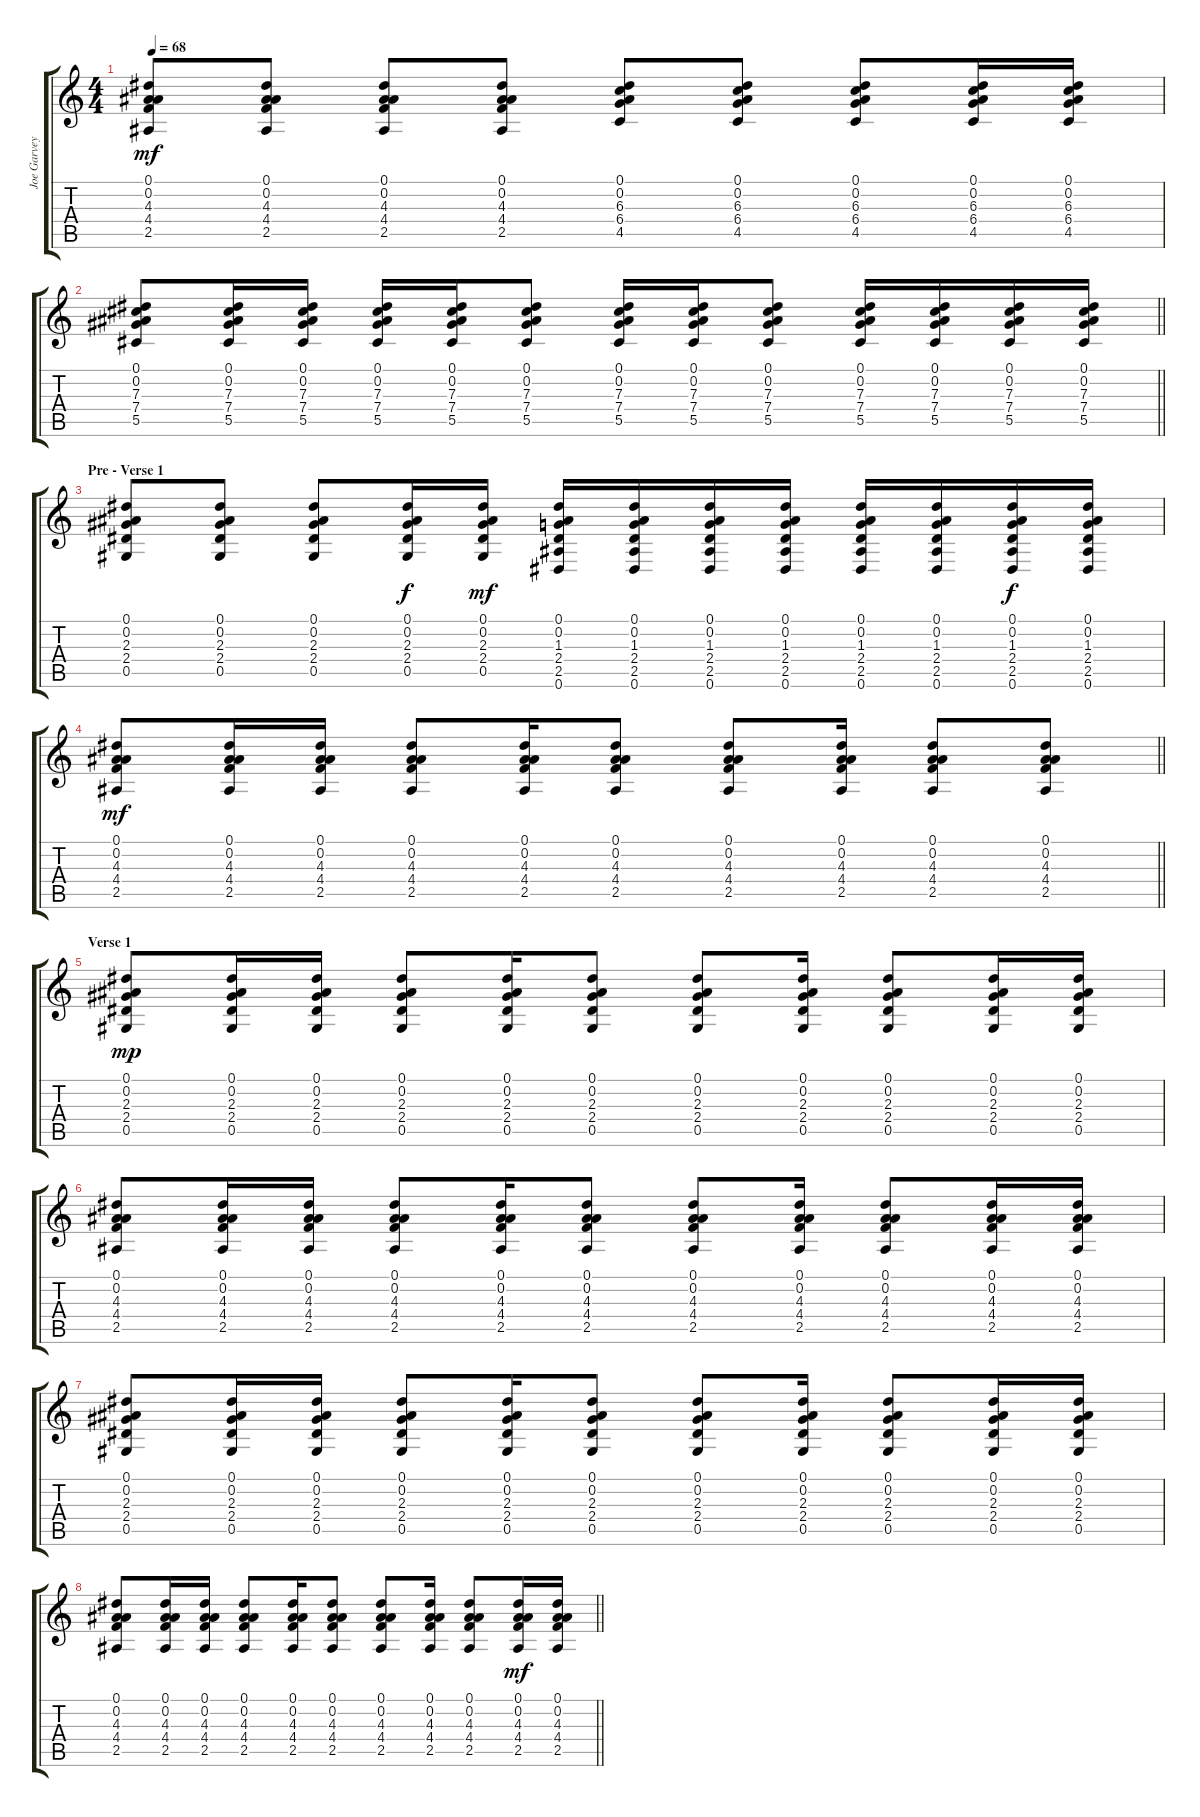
\track ("Joe Garvey (Acoustic)" "Joe Garvey") {instrument acousticguitarsteel}
\staff {score tabs}
\tuning (Eb4 Bb3 Gb3 Db3 Ab2 Eb2) {hide}
\ts (4 4)
\tempo 68
\clef g2
\ks c
(0.1 0.2 4.3 4.4 2.5).8{dy mf} (0.1 0.2 4.3 4.4 2.5).8 (0.1 0.2 4.3 4.4 2.5).8 (0.1 0.2 4.3 4.4 2.5).8 (0.1 0.2 6.3 6.4 4.5).8 (0.1 0.2 6.3 6.4 4.5).8 (0.1 0.2 6.3 6.4 4.5).8 (0.1 0.2 6.3 6.4 4.5).16 (0.1 0.2 6.3 6.4 4.5).16 |
\barLineRight lightlight
(0.1 0.2 7.3 7.4 5.5).8 (0.1 0.2 7.3 7.4 5.5).16 (0.1 0.2 7.3 7.4 5.5).16 (0.1 0.2 7.3 7.4 5.5).16 (0.1 0.2 7.3 7.4 5.5).16 (0.1 0.2 7.3 7.4 5.5).8 (0.1 0.2 7.3 7.4 5.5).16 (0.1 0.2 7.3 7.4 5.5).16 (0.1 0.2 7.3 7.4 5.5).8 (0.1 0.2 7.3 7.4 5.5).16 (0.1 0.2 7.3 7.4 5.5).16 (0.1 0.2 7.3 7.4 5.5).16 (0.1 0.2 7.3 7.4 5.5).16 |
\section ("" "Pre - Verse 1")
(0.1 0.2 2.3 2.4 0.5).8 (0.1 0.2 2.3 2.4 0.5).8 (0.1 0.2 2.3 2.4 0.5).8 (0.1 0.2 2.3 2.4 0.5).16{dy f} (0.1 0.2 2.3 2.4 0.5).16{dy mf} (0.1 0.2 1.3 2.4 2.5 0.6).16 (0.1 0.2 1.3 2.4 2.5 0.6).16 (0.1 0.2 1.3 2.4 2.5 0.6).16 (0.1 0.2 1.3 2.4 2.5 0.6).16 (0.1 0.2 1.3 2.4 2.5 0.6).16 (0.1 0.2 1.3 2.4 2.5 0.6).16 (0.1 0.2 1.3 2.4 2.5 0.6).16{dy f} (0.1 0.2 1.3 2.4 2.5 0.6).16 |
\barLineRight lightlight
(0.1 0.2 4.3 4.4 2.5).8{dy mf} (0.1 0.2 4.3 4.4 2.5).16 (0.1 0.2 4.3 4.4 2.5).16 (0.1 0.2 4.3 4.4 2.5).8 (0.1 0.2 4.3 4.4 2.5).16 (0.1 0.2 4.3 4.4 2.5).8 (0.1 0.2 4.3 4.4 2.5).8 (0.1 0.2 4.3 4.4 2.5).16 (0.1 0.2 4.3 4.4 2.5).8 (0.1 0.2 4.3 4.4 2.5).8 |
\section ("" "Verse 1")
(0.1 0.2 2.3 2.4 0.5).8{dy mp} (0.1 0.2 2.3 2.4 0.5).16 (0.1 0.2 2.3 2.4 0.5).16 (0.1 0.2 2.3 2.4 0.5).8 (0.1 0.2 2.3 2.4 0.5).16 (0.1 0.2 2.3 2.4 0.5).8 (0.1 0.2 2.3 2.4 0.5).8 (0.1 0.2 2.3 2.4 0.5).16 (0.1 0.2 2.3 2.4 0.5).8 (0.1 0.2 2.3 2.4 0.5).16 (0.1 0.2 2.3 2.4 0.5).16 |
(0.1 0.2 4.3 4.4 2.5).8 (0.1 0.2 4.3 4.4 2.5).16 (0.1 0.2 4.3 4.4 2.5).16 (0.1 0.2 4.3 4.4 2.5).8 (0.1 0.2 4.3 4.4 2.5).16 (0.1 0.2 4.3 4.4 2.5).8 (0.1 0.2 4.3 4.4 2.5).8 (0.1 0.2 4.3 4.4 2.5).16 (0.1 0.2 4.3 4.4 2.5).8 (0.1 0.2 4.3 4.4 2.5).16 (0.1 0.2 4.3 4.4 2.5).16 |
(0.1 0.2 2.3 2.4 0.5).8 (0.1 0.2 2.3 2.4 0.5).16 (0.1 0.2 2.3 2.4 0.5).16 (0.1 0.2 2.3 2.4 0.5).8 (0.1 0.2 2.3 2.4 0.5).16 (0.1 0.2 2.3 2.4 0.5).8 (0.1 0.2 2.3 2.4 0.5).8 (0.1 0.2 2.3 2.4 0.5).16 (0.1 0.2 2.3 2.4 0.5).8 (0.1 0.2 2.3 2.4 0.5).16 (0.1 0.2 2.3 2.4 0.5).16 |
\barLineRight lightlight
(0.1 0.2 4.3 4.4 2.5).8 (0.1 0.2 4.3 4.4 2.5).16 (0.1 0.2 4.3 4.4 2.5).16 (0.1 0.2 4.3 4.4 2.5).8 (0.1 0.2 4.3 4.4 2.5).16 (0.1 0.2 4.3 4.4 2.5).8 (0.1 0.2 4.3 4.4 2.5).8 (0.1 0.2 4.3 4.4 2.5).16 (0.1 0.2 4.3 4.4 2.5).8 (0.1 0.2 4.3 4.4 2.5).16{dy mf} (0.1 0.2 4.3 4.4 2.5).16
